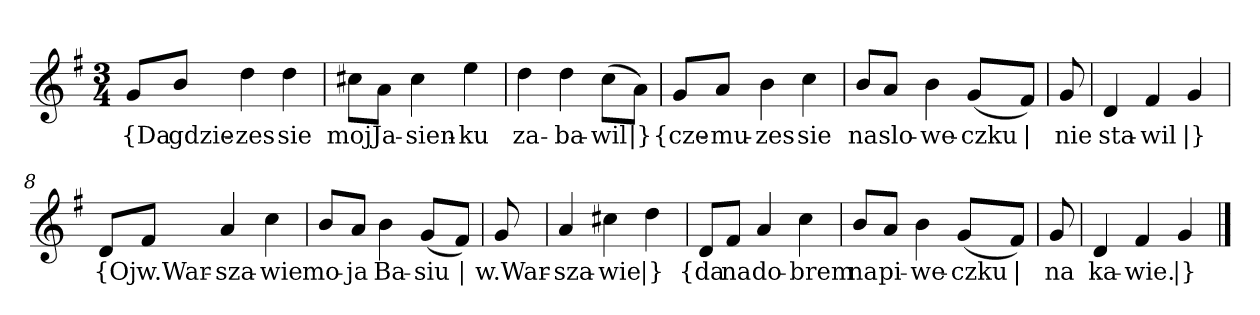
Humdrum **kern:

**kern	**text
*part1	*part1
*staff1	*staff1
*clefG2	*
*k[f#]	*
*G:	*
*M3/4	*
=	=
8g/L	{Da
8b/J	gdzie-
4dd	-zes
4dd	sie
=2	=2
8cc#X\L	moj
8a\J	Ja-
4cc#	-sien-
4ee	-ku
=3	=3
4dd	za-
4dd	-ba-
(8cc\L	-wil
8a\J)	|}
=4y	=4y
8g/L	{cze-
8a/J	-mu-
4b	-zes
4cc	sie
=5	=5
8b/L	na
8a/J	slo-
4b	-we-
(8g/L	-czku
8f#/J)	|
=6y	=6y
8g	nie
=7	=7
4d	sta-
4f#	-wil
4g	|}
=8y	=8y
8d/L	{Oj
8f#/J	w.War-
4a	-sza-
4cc	-wie
=9	=9
8b/L	mo-
8a/J	-ja
4b	Ba-
(8g/L	-siu
8f#/J)	|
=10y	=10y
8g	w.War-
=11	=11
4a	-sza-
4cc#X	-wie
4dd	|}
=12y	=12y
8d/L	{da
8f#/J	na
4a	do-
4cc	-brem
=13	=13
8b/L	na
8a/J	pi-
4b	-we-
(8g/L	-czku
8f#/J)	|
=14y	=14y
8g	na
=15	=15
4d	ka-
4f#	-wie.
4g	|}
==	==
*-	*-
